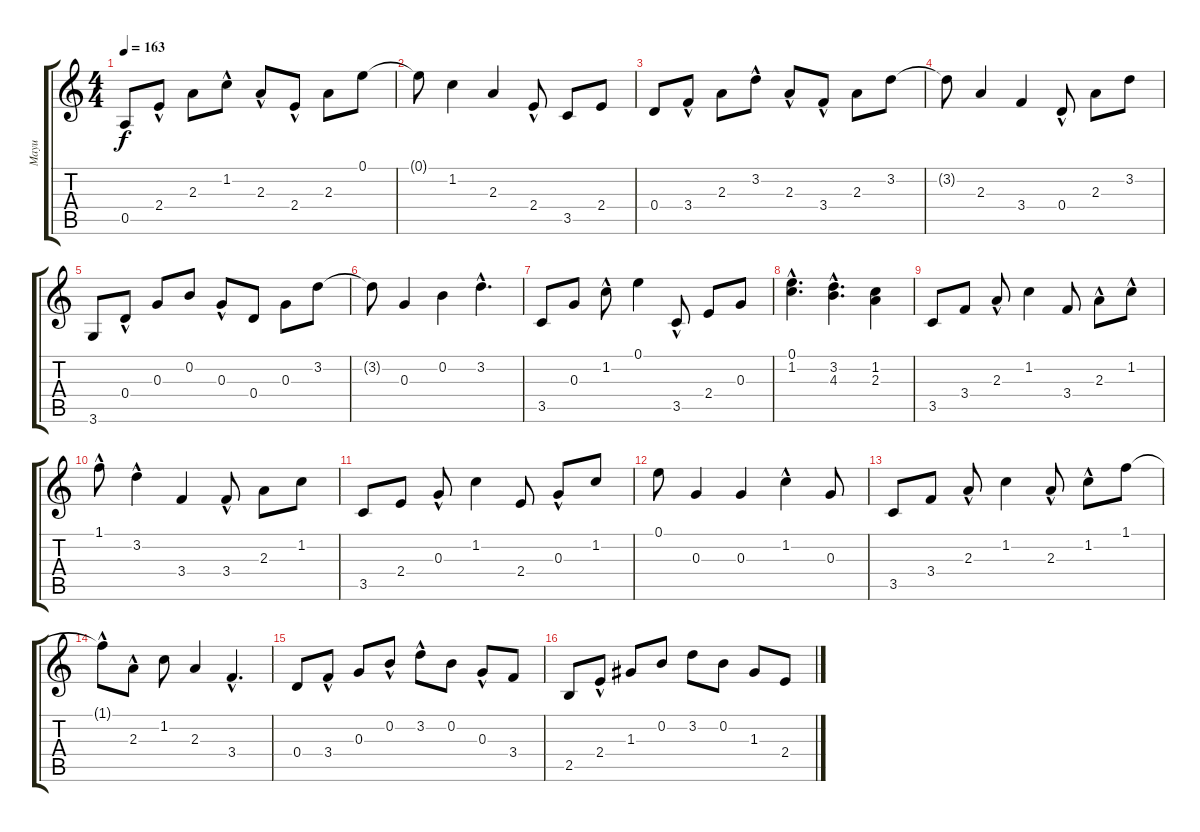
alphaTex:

\track ("Mayu" "Mayu") {instrument electricguitarclean}
\staff {score tabs}
\tuning (E4 B3 G3 D3 A2 E2) {hide}
\ts (4 4)
\tempo 163
\clef g2
\ks c
0.5.8{dy f volume 9 instrument electricguitarclean} 2.4{hac}.8 2.3.8 1.2{hac}.8 2.3{hac}.8 2.4{hac}.8 2.3.8 0.1.8 |
0.1{t}.8 1.2.4 2.3.4 2.4{hac}.8 3.5.8 2.4.8 |
0.4.8 3.4{hac}.8 2.3.8 3.2{hac}.8 2.3{hac}.8 3.4{hac}.8 2.3.8 3.2.8 |
3.2{t}.8 2.3.4 3.4.4 0.4{hac}.8 2.3.8 3.2.8 |
3.6.8 0.4{hac}.8 0.3.8 0.2.8 0.3{hac}.8 0.4.8 0.3.8 3.2.8 |
3.2{t}.8 0.3.4 0.2.4 3.2{hac}.4{d} |
3.5.8 0.3.8 1.2{hac}.8 0.1.4 3.5{hac}.8 2.4.8 0.3.8 |
(0.1{hac} 1.2{hac}).4{d} (3.2{hac} 4.3{hac}).4{d} (1.2 2.3).4 |
3.5.8 3.4.8 2.3{hac}.8 1.2.4 3.4.8 2.3{hac}.8 1.2{hac}.8 |
1.1{hac}.8 3.2{hac}.4 3.4.4 3.4{hac}.8 2.3.8 1.2.8 |
3.5.8 2.4.8 0.3{hac}.8 1.2.4 2.4.8 0.3{hac}.8 1.2.8 |
0.1.8 0.3.4 0.3.4 1.2{hac}.4 0.3.8 |
3.5.8 3.4.8 2.3{hac}.8 1.2.4 2.3{hac}.8 1.2{hac}.8 1.1.8 |
1.1{hac t}.8 2.3{hac}.8 1.2.8 2.3.4 3.4{hac}.4{d} |
0.4.8 3.4{hac}.8 0.3.8 0.2{hac}.8 3.2{hac}.8 0.2.8 0.3{hac}.8 3.4.8 |
2.5.8 2.4{hac}.8 1.3.8 0.2.8 3.2.8 0.2.8 1.3.8 2.4.8
